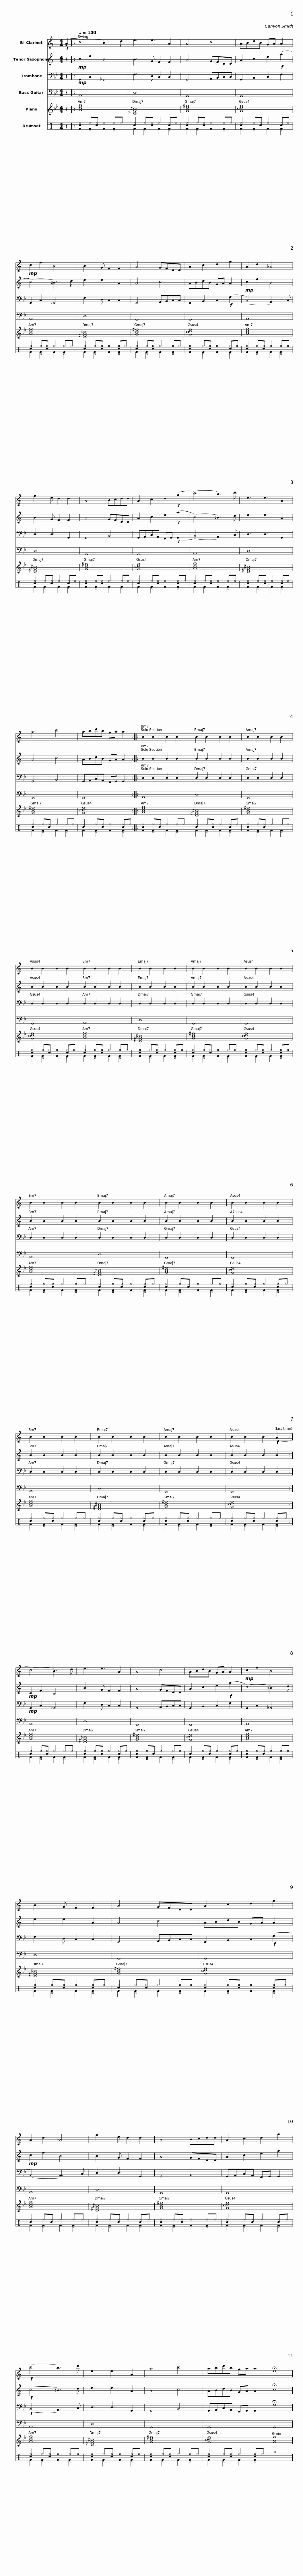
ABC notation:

X:1
%%score 1 2 3 4 5 ( 6 7 )
L:1/8
M:4/4
I:linebreak $
K:Bb
V:1 treble transpose=-2
V:2 treble transpose=-14
V:3 bass
V:4 bass transpose=-12
V:5 treble
V:6 perc
K:none
V:7 perc
K:none
V:1
[K:C]!f! (!tenuto!A2 |:[Q:1/4=140] (c4) B3) d | e3 e3 A2 | A4 c4 | ABdB GA A2 |$ %5
!mp! c2 f2 B4 | B3 G F2 F2 | A4 GFDD | A2 c2 d2 g2 | A2 d2 _A4 |$ %10
 g3 e d2 d2 | A4 Bcdd | A2 c2 d2!f! (a2 | (c'4) b3) d' | e3 e3 A2 |$ %15
 a4 c'4 | abd'b ga a2 :: B2 B2 B2 B2 | B2 B2 B2 B2 | B2 B2 B2 B2 |$ %20
 B2 B2 B2 B2 | B2 B2 B2 B2 | B2 B2 B2 B2 | B2 B2 B2 B2 | B2 B2 B2 B2 |$ %25
 B2 B2 B2 B2 | B2 B2 B2 B2 | B2 B2 B2 B2 | B2 B2 B2 B2 | B2 B2 B2 B2 |$ %30
 B2 B2 B2 B2 | B2 B2 B2 B2 | B2 B2 B2!f! (A2 :| (c4) B3) d | e3 e3 A2 |$ %35
 A4 c4 | ABdB GA A2 |!mp! c2 f2 B4 | B3 G F2 F2 | A4 GFDD |$ %40
 A2 c2 d2 g2 | A2 d2 _A4 | g3 e d2 d2 | A4 Bcdd | A2 c2 d2 a2 |$ %45
!f! (c'4 b3) d' | e3 e3 A2 | a4 c'4 | abd'b ga a2 | !fermata!e8 |] %50
V:2
[K:C] z2 |:!mp! c2 f2 B4 | B3 G F2 F2 | A4 GFDD | A2 c2 e2!f! (a2 |$ %5
 (c4) =B3) d | e3 e3 A2 | A4 c4 | ABdB GA A2 |!mp! c2 f2 B4 |$ %10
 B3 G F2 F2 | A4 GFDD | A2 c2 e2!f! (a2 | (c4) =B3) d | e3 e3 A2 |$ %15
 A4 c4 | ABdB GA A2 :: B2 B2 B2 B2 | B2 B2 B2 B2 | B2 B2 B2 B2 |$ %20
 B2 B2 B2 B2 | B2 B2 B2 B2 | B2 B2 B2 B2 | B2 B2 B2 B2 | B2 B2 B2 B2 |$ %25
 B2 B2 B2 B2 | B2 B2 B2 B2 | B2 B2 B2 B2 | B2 B2 B2 B2 | B2 B2 B2 B2 |$ %30
 B2 B2 B2 B2 | B2 B2 B2 B2 | B2 B2 B2 B2 :|!mp! C2 F2 B,4 | B3 G F2 F2 |$ %35
 A4 GFDD | A2 c2 e2!f! (a2 | (c4) =B3) d | e3 e3 A2 | A4 c4 |$ %40
 ABdB GA A2 |!mp! c2 f2 B4 | B3 G F2 F2 | A4 GFDD | A2 c2 e2 a2 |$ %45
!f! (c4 =B3) d | e3 e3 A2 | A4 c4 | ABdB GA A2 | !fermata!c8 |] %50
V:3
 z2 |:!mp! G,,2 C,2 _G,,4 | F,3 D, C,2 C,2 | G,,4 A,,B,,C,C, | G,,2 B,,2 C,2 F,2 |$ %5
 G,,2 C,2 _G,,4 | F,3 D, C,2 C,2 | G,,4 A,,B,,C,C, | G,,2 B,,2 C,2!f! (G,2 | (B,,4) A,,3) C, |$ %10
 D,3 D,3 G,,2 | G,,4 B,,4 | G,,A,,C,A,, F,,G,,!f! (G,,2 | (B,,4) A,,3) C, | D,3 D,3 G,,2 |$ %15
 G,,4 B,,4 | G,,A,,C,A,, F,,G,, G,,2 :: D,2 D,2 D,2 D,2 | D,2 D,2 D,2 D,2 | D,2 D,2 D,2 D,2 |$ %20
 D,2 D,2 D,2 D,2 | D,2 D,2 D,2 D,2 | D,2 D,2 D,2 D,2 | D,2 D,2 D,2 D,2 | D,2 D,2 D,2 D,2 |$ %25
 D,2 D,2 D,2 D,2 | D,2 D,2 D,2 D,2 | D,2 D,2 D,2 D,2 | D,2 D,2 D,2 D,2 | D,2 D,2 D,2 D,2 |$ %30
 D,2 D,2 D,2 D,2 | D,2 D,2 D,2 D,2 | D,2 D,2 D,2 D,2 :|!mp! G,,2 C,2 _G,,4 | F,3 D, C,2 C,2 |$ %35
 G,,4 A,,B,,C,C, | G,,2 B,,2 C,2 F,2 | G,,2 C,2 _G,,4 | F,3 D, C,2 C,2 | G,,4 A,,B,,C,C, |$ %40
 G,,2 B,,2 C,2!f! (G,2 | (B,,4) A,,3) C, | D,3 D,3 G,,2 | G,,4 B,,4 | G,,A,,C,A,, F,,G,, G,,2 |$ %45
!f! (B,,4 A,,3) C, | D,3 D,3 G,,2 | G,,4 B,,4 | G,,A,,C,A,, F,,G,, G,,2 | !fermata!G,8 |] %50
V:4
 z2 |: A,,8 | D,8 | G,,8 | G,,8 |$ %5
 A,,8 | D,8 | G,,8 | G,,8 | A,,8 |$ %10
 D,8 | G,,8 | G,,8 | A,,8 | D,8 |$ %15
 G,,8 | G,,8 :: A,,8 | D,8 | G,,8 |$ %20
 G,,8 | A,,8 | D,8 | G,,8 | G,,8 |$ %25
 A,,8 | D,8 | G,,8 | G,,8 | A,,8 |$ %30
 D,8 | G,,8 | G,,8 :| A,,8 | D,8 |$ %35
 G,,8 | G,,8 | A,,8 | D,8 | G,,8 |$ %40
 G,,8 | A,,8 | D,8 | G,,8 | G,,8 |$ %45
 A,,8 | D,8 | G,,8 | G,,8 | G,,8 |] %50
V:5
 z2 |: [Aceg]8 | [D^FA^c]8 | [GBd^f]8 | [Gcdf]8 |$ %5
 [Aceg]8 | [D^FA^c]8 | [GBd^f]8 | [Gcdf]8 | [Aceg]8 |$ %10
 [D^FA^c]8 | [GBd^f]8 | [Gcdf]8 | [Aceg]8 | [D^FA^c]8 |$ %15
 [GBd^f]8 | [Gcdf]8 :: [Aceg]8 | [D^FA^c]8 | [GBd^f]8 |$ %20
 [Gcdf]8 | [Aceg]8 | [D^FA^c]8 | [GBd^f]8 | [Gcdf]8 |$ %25
 [Aceg]8 | [D^FA^c]8 | [GBd^f]8 | [Gcdf]8 | [Aceg]8 |$ %30
 [D^FA^c]8 | [GBd^f]8 | [Gcdf]8 :| [Aceg]8 | [D^FA^c]8 |$ %35
 [GBd^f]8 | [Gcdf]8 | [Aceg]8 | [D^FA^c]8 | [GBd^f]8 |$ %40
 [Gcdf]8 | [Aceg]8 | [D^FA^c]8 | [GBd^f]8 | [Gcdf]8 |$ %45
 [Aceg]8 | [D^FA^c]8 | [GBd^f]8 | [Gcdf]8 | [GBf]8 |] %50
V:6
[K:C] z2 |: [c^f]2 ^f[c^f] ^f2 ^f^f | [c^f]2 ^f[c^f] ^f2 [c^f]^f | [c^f]2 ^f[c^f] ^f2 ^f^f | [c^f]2 ^f[c^f] ^f2 [c^f]^f |$ %5
 [c^f]2 ^f[c^f] ^f2 ^f^f | [c^f]2 ^f[c^f] ^f2 [c^f]^f | [c^f]2 ^f[c^f] ^f2 ^f^f | [c^f]2 ^f[c^f] ^f2 [c^f]^f | [c^f]2 ^f[c^f] ^f2 ^f^f |$ %10
 [c^f]2 ^f[c^f] ^f2 [c^f]^f | [c^f]2 ^f[c^f] ^f2 ^f^f | [c^f]2 ^f[c^f] ^f2 [c^f]^f | [c^f]2 ^f[c^f] ^f2 ^f^f | [c^f]2 ^f[c^f] ^f2 [c^f]^f |$ %15
 [c^f]2 ^f[c^f] ^f2 ^f^f | [c^f]2 ^f[c^f] ^f2 [c^f]^f :: [c^f]2 ^f[c^f] ^f2 ^f^f | [c^f]2 ^f[c^f] ^f2 [c^f]^f | [c^f]2 ^f[c^f] ^f2 ^f^f |$ %20
 [c^f]2 ^f[c^f] ^f2 [c^f]^f | [c^f]2 ^f[c^f] ^f2 ^f^f | [c^f]2 ^f[c^f] ^f2 [c^f]^f | [c^f]2 ^f[c^f] ^f2 ^f^f | [c^f]2 ^f[c^f] ^f2 [c^f]^f |$ %25
 [c^f]2 ^f[c^f] ^f2 ^f^f | [c^f]2 ^f[c^f] ^f2 [c^f]^f | [c^f]2 ^f[c^f] ^f2 ^f^f | [c^f]2 ^f[c^f] ^f2 [c^f]^f | [c^f]2 ^f[c^f] ^f2 ^f^f |$ %30
 [c^f]2 ^f[c^f] ^f2 [c^f]^f | [c^f]2 ^f[c^f] ^f2 ^f^f | [c^f]2 ^f[c^f] ^f2 [c^f]^f :| [c^f]2 ^f[c^f] ^f2 ^f^f | [c^f]2 ^f[c^f] ^f2 [c^f]^f |$ %35
 [c^f]2 ^f[c^f] ^f2 ^f^f | [c^f]2 ^f[c^f] ^f2 [c^f]^f | [c^f]2 ^f[c^f] ^f2 ^f^f | [c^f]2 ^f[c^f] ^f2 [c^f]^f | [c^f]2 ^f[c^f] ^f2 ^f^f |$ %40
 [c^f]2 ^f[c^f] ^f2 [c^f]^f | [c^f]2 ^f[c^f] ^f2 ^f^f | [c^f]2 ^f[c^f] ^f2 [c^f]^f | [c^f]2 ^f[c^f] ^f2 ^f^f | [c^f]2 ^f[c^f] ^f2 [c^f]^f |$ %45
 [c^f]2 ^f[c^f] ^f2 ^f^f | [c^f]2 ^f[c^f] ^f2 [c^f]^f | [c^f]2 ^f[c^f] ^f2 ^f^f | [c^f]2 ^f[c^f] ^f2 [c^f]^f | ^a8 |] %50
V:7
[K:C] x2 |: F2 [^DF]2 F2 [^DF]2 | F2 [^DF]2 F2 [^DF]2 | F2 [^DF]2 F2 [^DF]2 | F2 [^DF]2 F2 [^DF]2 |$ %5
 F2 [^DF]2 F2 [^DF]2 | F2 [^DF]2 F2 [^DF]2 | F2 [^DF]2 F2 [^DF]2 | F2 [^DF]2 F2 [^DF]2 | F2 [^DF]2 F2 [^DF]2 |$ %10
 F2 [^DF]2 F2 [^DF]2 | F2 [^DF]2 F2 [^DF]2 | F2 [^DF]2 F2 [^DF]2 | F2 [^DF]2 F2 [^DF]2 | F2 [^DF]2 F2 [^DF]2 |$ %15
 F2 [^DF]2 F2 [^DF]2 | F2 [^DF]2 F2 [^DF]2 :: F2 [^DF]2 F2 [^DF]2 | F2 [^DF]2 F2 [^DF]2 | F2 [^DF]2 F2 [^DF]2 |$ %20
 F2 [^DF]2 F2 [^DF]2 | F2 [^DF]2 F2 [^DF]2 | F2 [^DF]2 F2 [^DF]2 | F2 [^DF]2 F2 [^DF]2 | F2 [^DF]2 F2 [^DF]2 |$ %25
 F2 [^DF]2 F2 [^DF]2 | F2 [^DF]2 F2 [^DF]2 | F2 [^DF]2 F2 [^DF]2 | F2 [^DF]2 F2 [^DF]2 | F2 [^DF]2 F2 [^DF]2 |$ %30
 F2 [^DF]2 F2 [^DF]2 | F2 [^DF]2 F2 [^DF]2 | F2 [^DF]2 F2 [^DF]2 :| F2 [^DF]2 F2 [^DF]2 | F2 [^DF]2 F2 [^DF]2 |$ %35
 F2 [^DF]2 F2 [^DF]2 | F2 [^DF]2 F2 [^DF]2 | F2 [^DF]2 F2 [^DF]2 | F2 [^DF]2 F2 [^DF]2 | F2 [^DF]2 F2 [^DF]2 |$ %40
 F2 [^DF]2 F2 [^DF]2 | F2 [^DF]2 F2 [^DF]2 | F2 [^DF]2 F2 [^DF]2 | F2 [^DF]2 F2 [^DF]2 | F2 [^DF]2 F2 [^DF]2 |$ %45
 F2 [^DF]2 F2 [^DF]2 | F2 [^DF]2 F2 [^DF]2 | F2 [^DF]2 F2 [^DF]2 | F2 [^DF]2 F2 [^DF]2 | x8 |] %50
